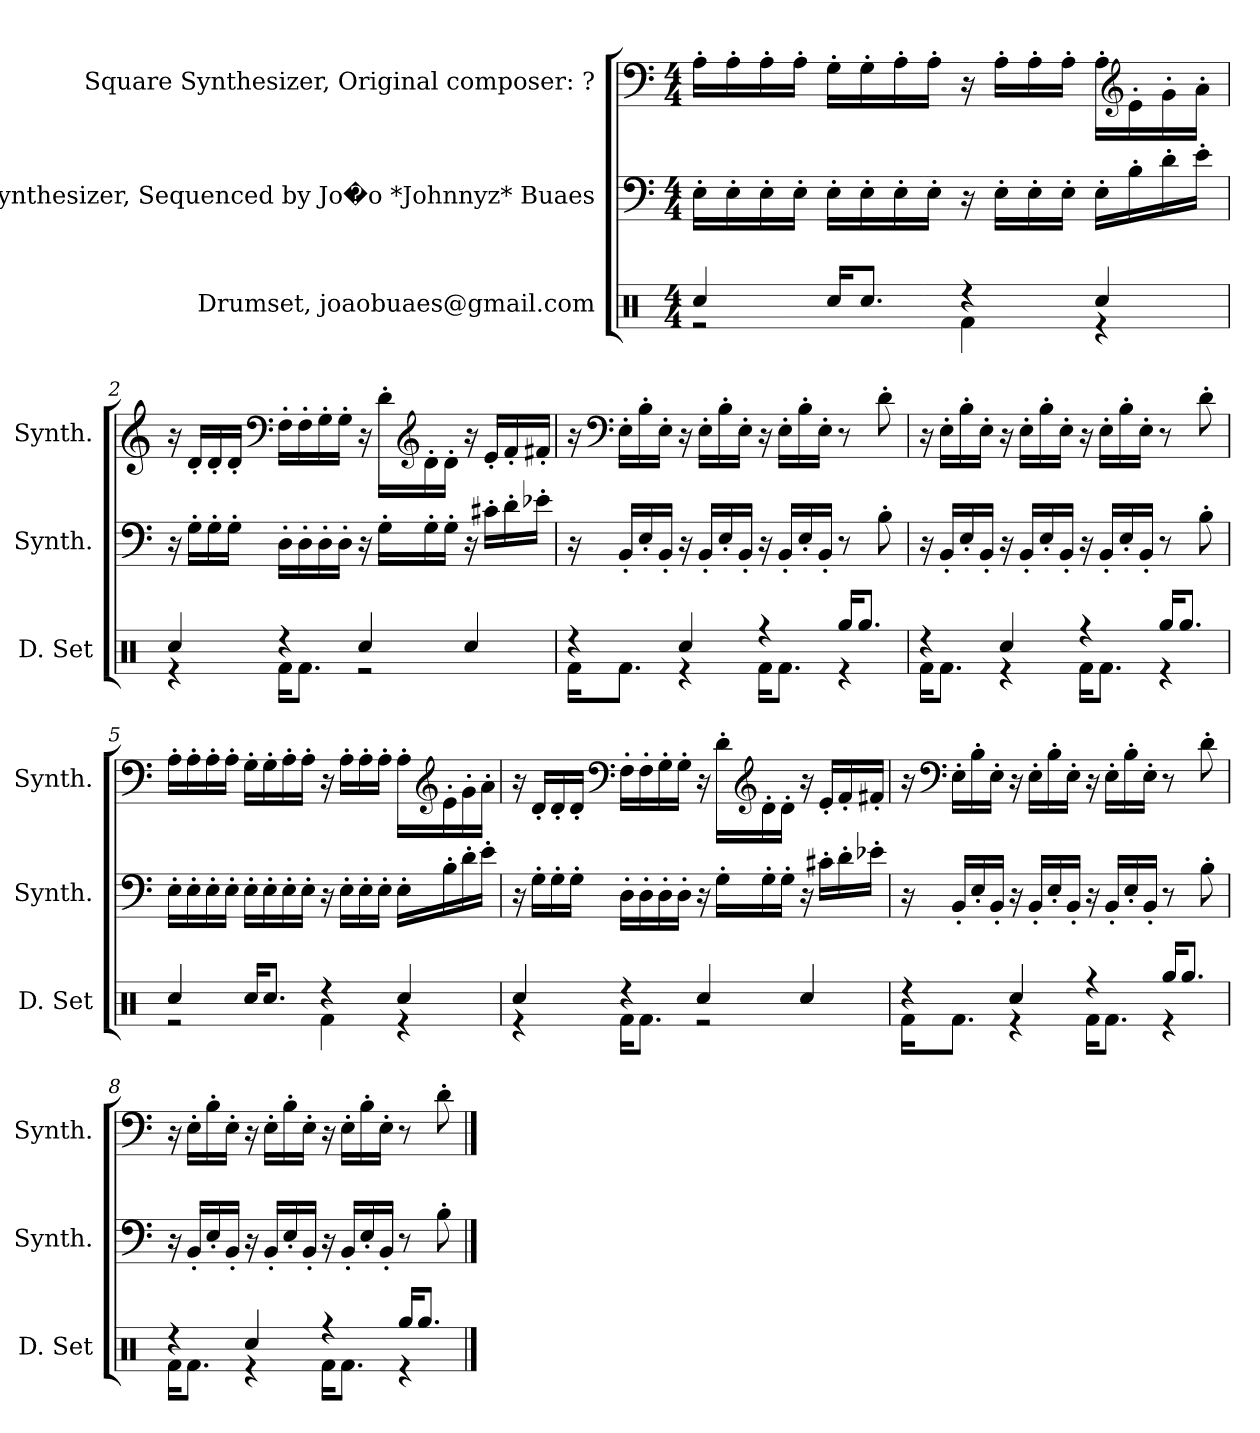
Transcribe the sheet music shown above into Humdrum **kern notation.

**kern	**kern	**kern
*part3	*part2	*part1
*staff3	*staff2	*staff1
*I"Drumset, joaobuaes@gmail.com	*I"Square Synthesizer, Sequenced by Jo�o *Johnnyz* Buaes	*I"Square Synthesizer, Original composer: ?
*I'D. Set	*I'Synth.	*I'Synth.
*clefX	*clefF4	*clefF4
*k[]	*k[]	*k[]
*M4/4	*M4/4	*M4/4
*MM110	*MM110	*MM110
=1	=1	=1
*^	*	*
4Rcc/	2r	16E'\LL	16A'\LL
.	.	16E'\	16A'\
.	.	16E'\	16A'\
.	.	16E'\JJ	16A'\JJ
16Rcc/KL	.	16E'\LL	16G'\LL
8.Rcc/J	.	16E'\	16G'\
.	.	16E'\	16A'\
.	.	16E'\JJ	16A'\JJ
4r	4Rf\	16r	16r
.	.	16E'\LL	16A'\LL
.	.	16E'\	16A'\
.	.	16E'\JJ	16A'\JJ
4Rcc/	4r	16E'\LL	16A'\LL
*	*	*	*clefG2
.	.	16B'\	16e'\
.	.	16d'\	16g'\
.	.	16e'\JJ	16a'\JJ
!!LO:LB:g=z
=2	=2	=2	=2
4Rcc/	4r	16r	16r
.	.	16G'\LL	16d'/LL
.	.	16G'\	16d'/
.	.	16G'\JJ	16d'/JJ
*	*	*	*clefF4
4r	16Rf\KL	16D'\LL	16F'\LL
.	8.Rf\J	16D'\	16F'\
.	.	16D'\	16G'\
.	.	16D'\JJ	16G'\JJ
4Rcc/	2r	16r	16r
.	.	16G'\LL	16d'\LL
*	*	*	*clefG2
.	.	16G'\	16d'\
.	.	16G'\JJ	16d'\JJ
4Rcc/	.	16r	16r
.	.	16c#X'\LL	16e'/LL
.	.	16d'\	16f'/
.	.	16e-X'\JJ	16f#X'/JJ
=3	=3	=3	=3
4r	16Rf\KL	16r	16r
*	*	*	*clefF4
.	8.Rf\J	16BB'/LL	16E'\LL
.	.	16E'/	16B'\
.	.	16BB'/JJ	16E'\JJ
4Rcc/	4r	16r	16r
.	.	16BB'/LL	16E'\LL
.	.	16E'/	16B'\
.	.	16BB'/JJ	16E'\JJ
4r	16Rf\KL	16r	16r
.	8.Rf\J	16BB'/LL	16E'\LL
.	.	16E'/	16B'\
.	.	16BB'/JJ	16E'\JJ
16Rgg/KL	4r	8r	8r
8.Rgg/J	.	.	.
.	.	8B'\	8d'\
!!LO:LB:g=z
=4	=4	=4	=4
4r	16Rf\KL	16r	16r
.	8.Rf\J	16BB'/LL	16E'\LL
.	.	16E'/	16B'\
.	.	16BB'/JJ	16E'\JJ
4Rcc/	4r	16r	16r
.	.	16BB'/LL	16E'\LL
.	.	16E'/	16B'\
.	.	16BB'/JJ	16E'\JJ
4r	16Rf\KL	16r	16r
.	8.Rf\J	16BB'/LL	16E'\LL
.	.	16E'/	16B'\
.	.	16BB'/JJ	16E'\JJ
16Rgg/KL	4r	8r	8r
8.Rgg/J	.	.	.
.	.	8B'\	8d'\
=5	=5	=5	=5
4Rcc/	2r	16E'\LL	16A'\LL
.	.	16E'\	16A'\
.	.	16E'\	16A'\
.	.	16E'\JJ	16A'\JJ
16Rcc/KL	.	16E'\LL	16G'\LL
8.Rcc/J	.	16E'\	16G'\
.	.	16E'\	16A'\
.	.	16E'\JJ	16A'\JJ
4r	4Rf\	16r	16r
.	.	16E'\LL	16A'\LL
.	.	16E'\	16A'\
.	.	16E'\JJ	16A'\JJ
4Rcc/	4r	16E'\LL	16A'\LL
*	*	*	*clefG2
.	.	16B'\	16e'\
.	.	16d'\	16g'\
.	.	16e'\JJ	16a'\JJ
!!LO:LB:g=z
=6	=6	=6	=6
4Rcc/	4r	16r	16r
.	.	16G'\LL	16d'/LL
.	.	16G'\	16d'/
.	.	16G'\JJ	16d'/JJ
*	*	*	*clefF4
4r	16Rf\KL	16D'\LL	16F'\LL
.	8.Rf\J	16D'\	16F'\
.	.	16D'\	16G'\
.	.	16D'\JJ	16G'\JJ
4Rcc/	2r	16r	16r
.	.	16G'\LL	16d'\LL
*	*	*	*clefG2
.	.	16G'\	16d'\
.	.	16G'\JJ	16d'\JJ
4Rcc/	.	16r	16r
.	.	16c#X'\LL	16e'/LL
.	.	16d'\	16f'/
.	.	16e-X'\JJ	16f#X'/JJ
=7	=7	=7	=7
4r	16Rf\KL	16r	16r
*	*	*	*clefF4
.	8.Rf\J	16BB'/LL	16E'\LL
.	.	16E'/	16B'\
.	.	16BB'/JJ	16E'\JJ
4Rcc/	4r	16r	16r
.	.	16BB'/LL	16E'\LL
.	.	16E'/	16B'\
.	.	16BB'/JJ	16E'\JJ
4r	16Rf\KL	16r	16r
.	8.Rf\J	16BB'/LL	16E'\LL
.	.	16E'/	16B'\
.	.	16BB'/JJ	16E'\JJ
16Rgg/KL	4r	8r	8r
8.Rgg/J	.	.	.
.	.	8B'\	8d'\
!!LO:PB:g=z
=8	=8	=8	=8
4r	16Rf\KL	16r	16r
.	8.Rf\J	16BB'/LL	16E'\LL
.	.	16E'/	16B'\
.	.	16BB'/JJ	16E'\JJ
4Rcc/	4r	16r	16r
.	.	16BB'/LL	16E'\LL
.	.	16E'/	16B'\
.	.	16BB'/JJ	16E'\JJ
4r	16Rf\KL	16r	16r
.	8.Rf\J	16BB'/LL	16E'\LL
.	.	16E'/	16B'\
.	.	16BB'/JJ	16E'\JJ
16Rgg/KL	4r	8r	8r
8.Rgg/J	.	.	.
.	.	8B'\	8d'\
*v	*v	*	*
==	==	==
*-	*-	*-
